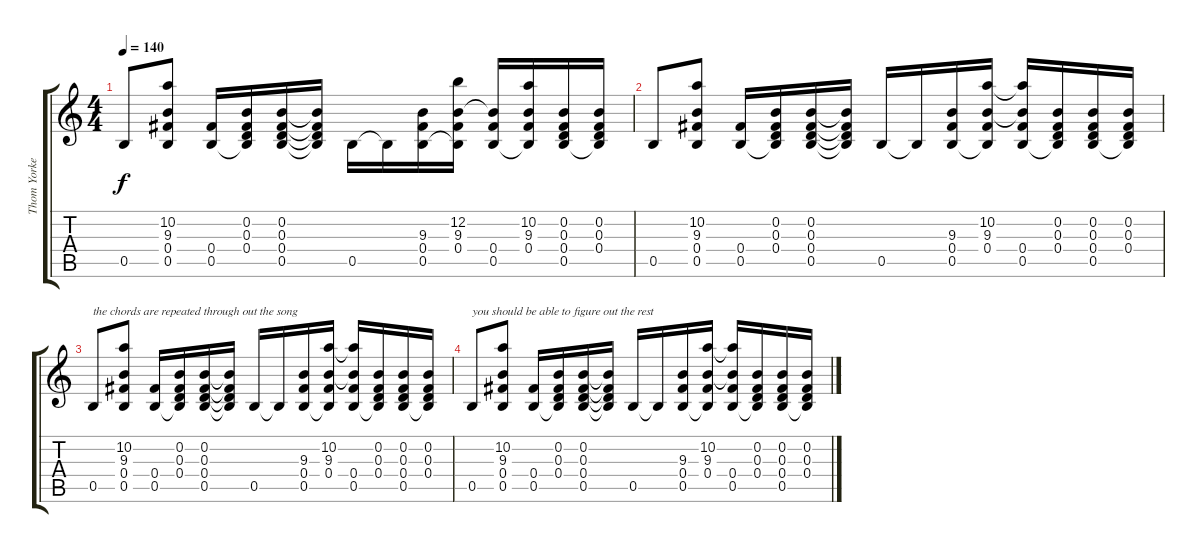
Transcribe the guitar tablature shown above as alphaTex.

\track ("Thom Yorke" "Thom Yorke") {instrument acousticguitarsteel}
\staff {score tabs}
\tuning (E4 B3 D3 Gb3 B2 E2) {hide}
\ts (4 4)
\tempo 140
\clef g2
\ks c
0.5.8{dy f} (10.2 9.3 0.4 0.5).8 (0.4 0.5).16 (0.2 0.3 0.4 0.5{t}).16 (0.2 0.3 0.4 0.5).16 (0.2{t} 0.3{t} 0.4{t} 0.5{t}).16 0.5.16 0.5{t}.16 (9.3 0.4 0.5).16 (12.2 9.3 0.4 0.5{t}).16 (9.3{t} 0.4 0.5).16 (10.2 9.3 0.4 0.5{t}).16 (0.2 0.3 0.4 0.5).16 (0.2 0.3 0.4 0.5{t}).16 |
0.5.8 (10.2 9.3 0.4 0.5).8 (0.4 0.5).16 (0.2 0.3 0.4 0.5{t}).16 (0.2 0.3 0.4 0.5).16 (0.2{t} 0.3{t} 0.4{t} 0.5{t}).16 0.5.16 0.5{t}.16 (9.3 0.4 0.5).16 (10.2 9.3 0.4 0.5{t}).16 (10.2{t} 9.3{t} 0.4 0.5).16 (0.2 0.3 0.4 0.5{t}).16 (0.2 0.3 0.4 0.5).16 (0.2 0.3 0.4 0.5{t}).16 |
0.5.8{txt "the chords are repeated through out the song"} (10.2 9.3 0.4 0.5).8 (0.4 0.5).16 (0.2 0.3 0.4 0.5{t}).16 (0.2 0.3 0.4 0.5).16 (0.2{t} 0.3{t} 0.4{t} 0.5{t}).16 0.5.16 0.5{t}.16 (9.3 0.4 0.5).16 (10.2 9.3 0.4 0.5{t}).16 (10.2{t} 9.3{t} 0.4 0.5).16 (0.2 0.3 0.4 0.5{t}).16 (0.2 0.3 0.4 0.5).16 (0.2 0.3 0.4 0.5{t}).16 |
0.5.8{txt "you should be able to figure out the rest"} (10.2 9.3 0.4 0.5).8 (0.4 0.5).16 (0.2 0.3 0.4 0.5{t}).16 (0.2 0.3 0.4 0.5).16 (0.2{t} 0.3{t} 0.4{t} 0.5{t}).16 0.5.16 0.5{t}.16 (9.3 0.4 0.5).16 (10.2 9.3 0.4 0.5{t}).16 (10.2{t} 9.3{t} 0.4 0.5).16 (0.2 0.3 0.4 0.5{t}).16 (0.2 0.3 0.4 0.5).16 (0.2 0.3 0.4 0.5{t}).16
